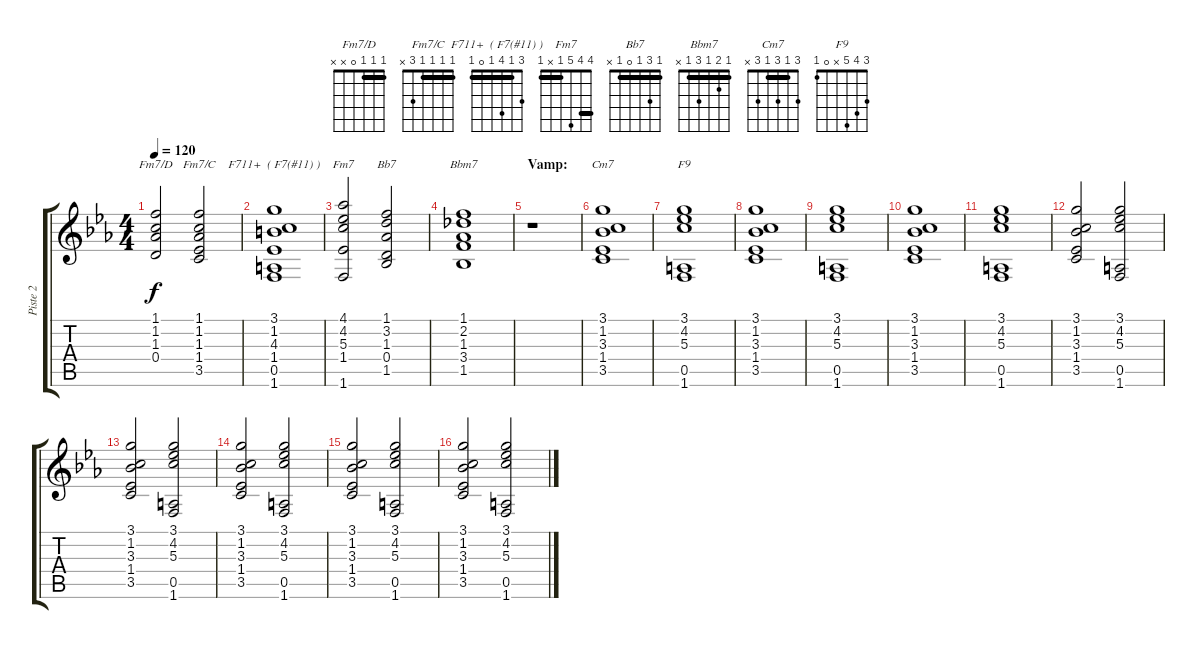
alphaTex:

\track ("Piste 2" "Piste 2") {instrument electricguitarjazz}
\staff {score tabs}
\tuning (E4 B3 G3 D3 A2 E2) {hide}
\chord ("Fm7/D" 1 1 1 0 x x) {barre 1}
\chord ("Fm7/C" 1 1 1 1 3 x) {barre 1}
\chord ("F711+  ( F7(#11) )" 3 1 4 1 0 1) {barre 1}
\chord ("Fm7" 4 4 5 1 x 1) {barre (1 4)}
\chord ("Bb7" 1 3 1 0 1 x) {barre 1}
\chord ("Bbm7" 1 2 1 3 1 x) {barre 1}
\chord ("Cm7" 3 1 3 1 3 x) {barre 1}
\chord ("F9" 3 4 5 x 0 1)
\ts (4 4)
\tempo 120
\clef g2
\ks cminor
(1.1 1.2 1.3 0.4).2{ch "Fm7/D" dy f} (1.1 1.2 1.3 1.4 3.5).2{ch "Fm7/C"} |
(3.1 1.2 4.3 1.4 0.5 1.6).1{ch "F711+  ( F7(#11) )"} |
(4.1 4.2 5.3 1.4 1.6).2{ch "Fm7"} (1.1 3.2 1.3 0.4 1.5).2{ch "Bb7"} |
(1.1 2.2 1.3 3.4 1.5).1{ch "Bbm7"} |
\section ("" "Vamp:")
r.1 |
(3.1 1.2 3.3 1.4 3.5).1{ch "Cm7"} |
(3.1 4.2 5.3 0.5 1.6).1{ch "F9"} |
(3.1 1.2 3.3 1.4 3.5).1 |
(3.1 4.2 5.3 0.5 1.6).1 |
(3.1 1.2 3.3 1.4 3.5).1 |
(3.1 4.2 5.3 0.5 1.6).1 |
(3.1 1.2 3.3 1.4 3.5).2 (3.1 4.2 5.3 0.5 1.6).2 |
(3.1 1.2 3.3 1.4 3.5).2 (3.1 4.2 5.3 0.5 1.6).2 |
(3.1 1.2 3.3 1.4 3.5).2 (3.1 4.2 5.3 0.5 1.6).2 |
(3.1 1.2 3.3 1.4 3.5).2 (3.1 4.2 5.3 0.5 1.6).2 |
(3.1 1.2 3.3 1.4 3.5).2 (3.1 4.2 5.3 0.5 1.6).2
